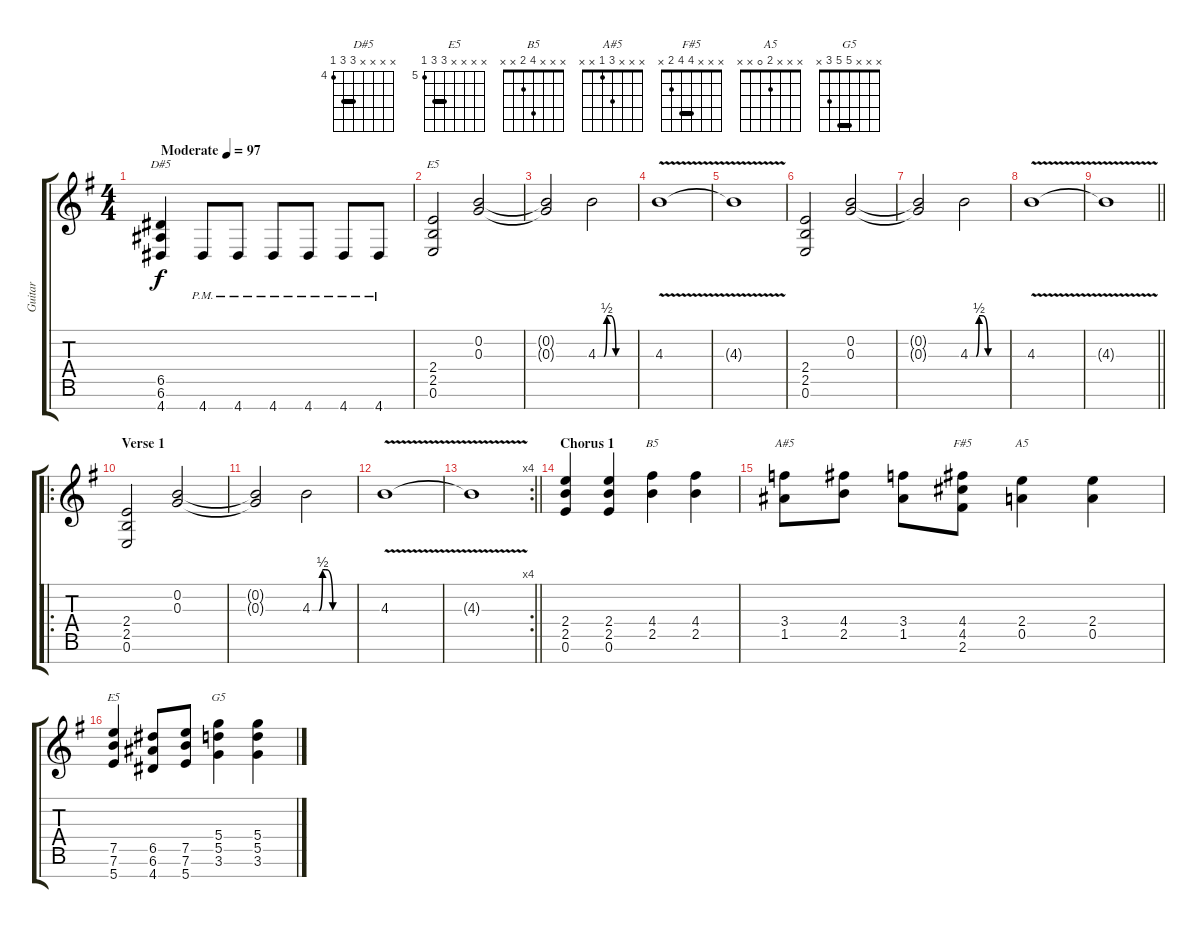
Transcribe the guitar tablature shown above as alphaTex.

\track ("Guitar" "Guitar") {instrument distortionguitar}
\staff {score tabs}
\tuning (E4 B3 G3 D3 A2 E2 B1) {hide}
\chord ("D#5" x x x x 6 6 4) {firstfret 4 barre 6}
\chord ("E5" x x x 2 2 0 x) {barre 2}
\chord ("B5" x x x 4 2 x x)
\chord ("A#5" x x x 3 1 x x)
\chord ("F#5" x x x 4 4 2 x) {barre 4}
\chord ("A5" x x x 2 0 x x)
\chord ("E5" x x x x 7 7 5) {firstfret 5 barre 7}
\chord ("G5" x x x 5 5 3 x) {barre 5}
\ts (4 4)
\tempo (97 "Moderate")
\clef g2
\ks g
(6.5 6.6 4.7).4{ch "D#5" dy f instrument distortionguitar} 4.7{pm}.8 4.7{pm}.8 4.7{pm}.8 4.7{pm}.8 4.7{pm}.8 4.7{pm}.8 |
(2.4 2.5 0.6).2{ch "E5"} (0.2 0.3).2 |
(0.2{t} 0.3{t}).2 4.3{be (custom 0 0 5 0 10 0 15 2 20 2 30 0 60 0)}.2 |
4.3{v}.1 |
4.3{t}.1 |
(2.4 2.5 0.6).2 (0.2 0.3).2 |
(0.2{t} 0.3{t}).2 4.3{be (custom 0 0 5 0 10 0 15 2 20 2 30 0 60 0)}.2 |
4.3{v}.1 |
\barLineRight lightlight
4.3{t}.1 |
\ro
\section ("" "Verse 1")
(2.4 2.5 0.6).2 (0.2 0.3).2 |
(0.2{t} 0.3{t}).2 4.3{be (custom 0 0 5 0 10 0 15 2 20 2 30 0 60 0)}.2 |
4.3{v}.1 |
\rc 4
\barLineRight lightlight
4.3{t}.1 |
\section ("" "Chorus 1")
(2.4 2.5 0.6).4{ot 8vb} (2.4 2.5 0.6).4{ot 8vb} (4.4 2.5).4{ch "B5" ot 8vb} (4.4 2.5).4{ot 8vb} |
(3.4 1.5).8{ch "A#5" ot 8vb} (4.4 2.5).8{ot 8vb} (3.4 1.5).8{ot 8vb} (4.4 4.5 2.6).8{ch "F#5" ot 8vb} (2.4 0.5).4{ch "A5" ot 8vb} (2.4 0.5).4{ot 8vb} |
(7.5 7.6 5.7).4{ch "E5" ot 8vb} (6.5 6.6 4.7).8{ot 8vb} (7.5 7.6 5.7).8{ot 8vb} (5.4 5.5 3.6).4{ch "G5" ot 8vb} (5.4 5.5 3.6).4{ot 8vb}
